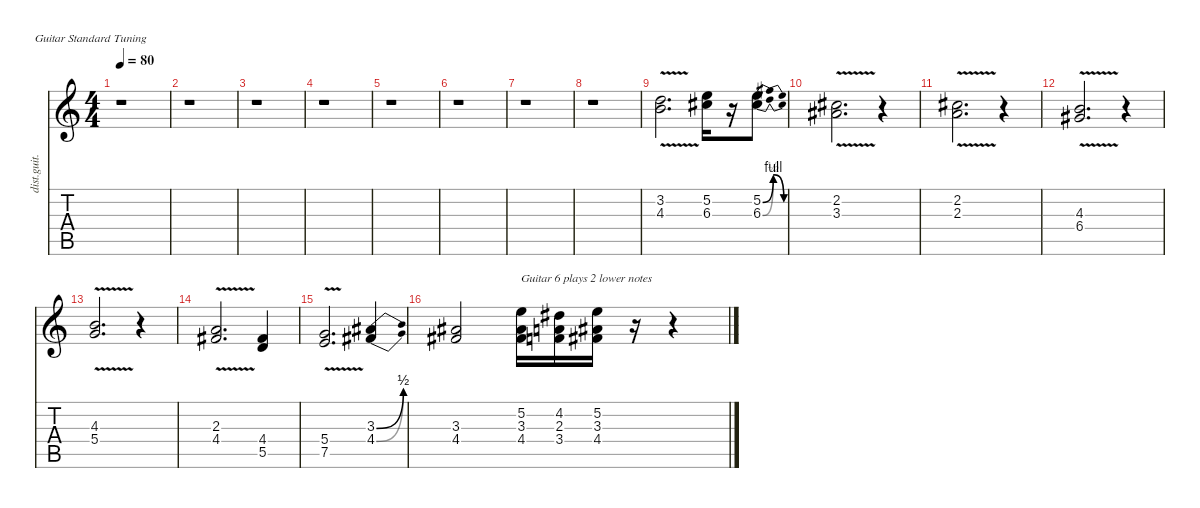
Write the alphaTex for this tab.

\defaultSystemsLayout 4
\hideDynamics
\bracketExtendMode nobrackets
\track ("Electric guitars 5, 6" "dist.guit.") {instrument distortionguitar}
\staff {score tabs}
\tuning (E4 B3 G3 D3 A2 E2)
\ts (4 4)
\tempo 80
\clef g2
\ks c
r.1{dy f beam Down} |
r.1{beam Down} |
r.1{beam Down} |
r.1{beam Down} |
r.1{beam Down} |
r.1{beam Down} |
r.1{beam Down} |
r.1{beam Down} |
(3.2{v} 4.3{v}).2{d beam Down} (5.2 6.3{acc #}).16{beam Down} r.16{beam Down} (5.2{be (bendrelease 0 0 15 4 30 4 45 0)} 6.3{be (bendrelease 0 0 15 2 30 2 45 0) acc #}).8{beam Down} |
(2.2{v acc #} 3.3{v acc #}).2{d beam Down} r.4{beam Down} |
(2.2{v acc #} 2.3{v}).2{d beam Down} r.4{beam Down} |
(4.3{v} 6.4{v acc #}).2{d beam Up} r.4{beam Down} |
(4.3{v} 5.4{v}).2{d beam Up} r.4{beam Down} |
(2.3{v} 4.4{v acc #}).2{d beam Up} (4.4{acc #} 5.5).4{beam Up} |
(5.4{v} 7.5{v}).2{d beam Up} (3.3{be (bend 0 0 30 2) acc #} 4.4{be (bend 0 0 30 2) acc #}).4{beam Up} |
(3.3{acc #} 4.4{acc #}).2{beam Up} (5.2 3.3{acc #} 4.4{acc #}).16{txt "Guitar 6 plays 2 lower notes" beam Down} (4.2{acc #} 2.3 3.4).16{beam Down} (5.2 3.3{acc #} 4.4{acc #}).16{beam Down} r.16{beam Down} r.4{beam Down}
